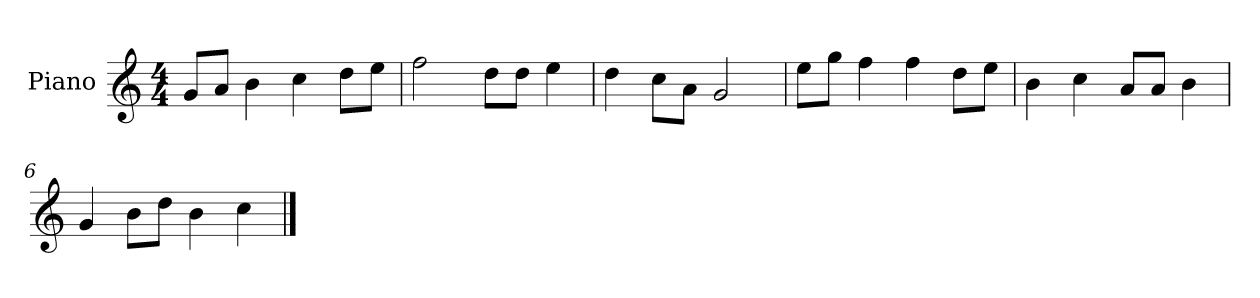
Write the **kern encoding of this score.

**kern
*part1
*staff1
*I"Piano
*I'P-no
*clefG2
*k[]
*M4/4
*MM90
=1
8g/L
8a/J
4b\
4cc\
8dd\L
8ee\J
=2
2ff\
8dd\L
8dd\J
4ee\
=3
4dd\
8cc\L
8a\J
2g/
=4
8ee\L
8gg\J
4ff\
4ff\
8dd\L
8ee\J
=5
4b\
4cc\
8a/L
8a/J
4b\
=6
4g/
8b\L
8dd\J
4b\
4cc\
==
*-
